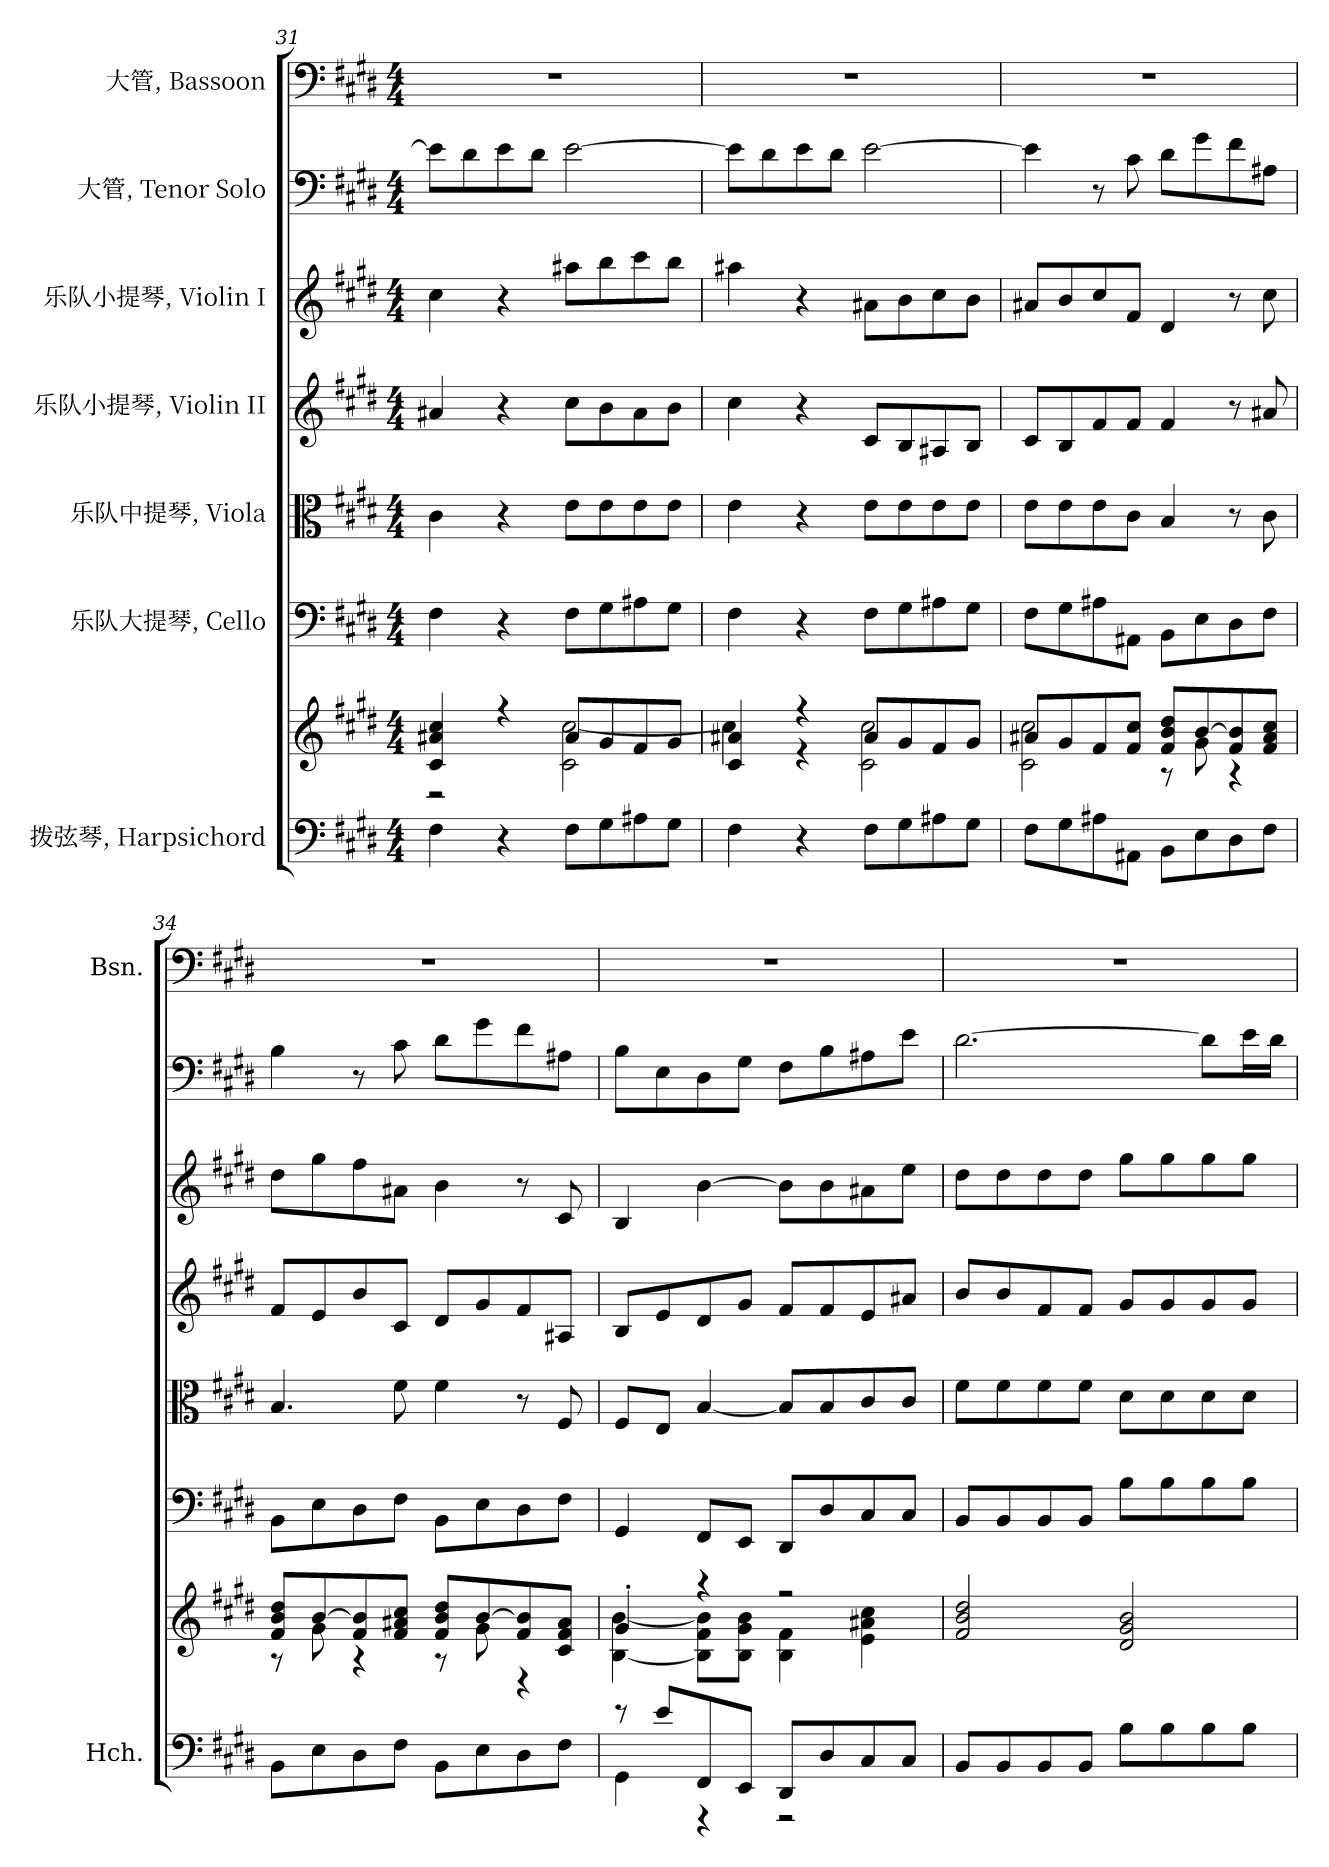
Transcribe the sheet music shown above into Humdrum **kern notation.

**kern	**kern	**kern	**kern	**kern	**kern	**kern	**kern
*part7	*part7	*part6	*part5	*part4	*part3	*part2	*part1
*staff8	*staff7	*staff6	*staff5	*staff4	*staff3	*staff2	*staff1
*I"拨弦琴, Harpsichord	*	*I"乐队大提琴, Cello	*I"乐队中提琴, Viola	*I"乐队小提琴, Violin II	*I"乐队小提琴, Violin I	*I"大管, Tenor Solo	*I"大管, Bassoon
*I'Hch.	*	*	*	*	*	*	*I'Bsn.
*clefF4	*clefG2	*clefF4	*clefC3	*clefG2	*clefG2	*clefF4	*clefF4
*k[f#c#g#d#]	*k[f#c#g#d#]	*k[f#c#g#d#]	*k[f#c#g#d#]	*k[f#c#g#d#]	*k[f#c#g#d#]	*k[f#c#g#d#]	*k[f#c#g#d#]
*M4/4	*M4/4	*M4/4	*M4/4	*M4/4	*M4/4	*M4/4	*M4/4
=31	=31	=31	=31	=31	=31	=31	=31
*	*^	*	*	*	*	*	*
4F#\	4c#/ 4a#X/ 4cc#/	2r	4F#\	4c#\	4a#X/	4cc#\	8e\L]	1r
.	.	.	.	.	.	.	8d#\	.
4r	4r	.	4r	4r	4r	4r	8e\	.
.	.	.	.	.	.	.	8d#\J	.
8F#\L	8a#/L	2c#\ [2cc#\	8F#\L	8e\L	8cc#\L	8aa#X\L	[2e\	.
8G#\	8g#/	.	8G#\	8e\	8b\	8bb\	.	.
8A#X\	8f#/	.	8A#X\	8e\	8a#\	8ccc#\	.	.
8G#\J	8g#/J	.	8G#\J	8e\J	8b\J	8bb\J	.	.
=32	=32	=32	=32	=32	=32	=32	=32	=32
4F#\	4c#/ 4a#X/	4cc#\]	4F#\	4e\	4cc#\	4aa#X\	8e\L]	1r
.	.	.	.	.	.	.	8d#\	.
4r	4r	4r	4r	4r	4r	4r	8e\	.
.	.	.	.	.	.	.	8d#\J	.
8F#\L	8a#/L	2c#\ 2cc#\	8F#\L	8e\L	8c#/L	8a#X\L	[2e\	.
8G#\	8g#/	.	8G#\	8e\	8B/	8b\	.	.
8A#X\	8f#/	.	8A#X\	8e\	8A#X/	8cc#\	.	.
8G#\J	8g#/J	.	8G#\J	8e\J	8B/J	8b\J	.	.
!!LO:PB:g=z
=33	=33	=33	=33	=33	=33	=33	=33	=33
8F#\L	8a#X/L	2c#\ 2cc#\	8F#\L	8e\L	8c#/L	8a#X/L	4e\]	1r
8G#\	8g#/	.	8G#\	8e\	8B/	8b/	.	.
8A#X\	8f#/	.	8A#X\	8e\	8f#/	8cc#/	8r	.
8AA#X\J	8f#/ 8cc#/J	.	8AA#X\J	8c#\J	8f#/J	8f#/J	8c#\	.
8BB\L	8f#/ 8b/ 8dd#/L	8r	8BB\L	4B/	4f#/	4d#/	8d#\L	.
8E\	[8b/	8g#\	8E\	.	.	.	8g#\	.
8D#\	8f#/ 8b/]	4r	8D#\	8r	8r	8r	8f#\	.
8F#\J	8f#/ 8a#/ 8cc#/J	.	8F#\J	8c#\	8a#X/	8cc#\	8A#X\J	.
=34	=34	=34	=34	=34	=34	=34	=34	=34
8BB\L	8f#/ 8b/ 8dd#/L	8r	8BB\L	4.B/	8f#/L	8dd#\L	4B\	1r
8E\	[8b/	8g#\	8E\	.	8e/	8gg#\	.	.
8D#\	8f#/ 8b/]	4r	8D#\	.	8b/	8ff#\	8r	.
8F#\J	8f#/ 8a#X/ 8cc#/J	.	8F#\J	8f#\	8c#/J	8a#X\J	8c#\	.
8BB\L	8f#/ 8b/ 8dd#/L	8r	8BB\L	4f#\	8d#/L	4b\	8d#\L	.
8E\	[8b/	8g#\	8E\	.	8g#/	.	8g#\	.
8D#\	8f#/ 8b/]	4r	8D#\	8r	8f#/	8r	8f#\	.
8F#\J	8c#/ 8f#/ 8a#/J	.	8F#\J	8F#/	8A#X/J	8c#/	8A#X\J	.
=35	=35	=35	=35	=35	=35	=35	=35	=35
*^	*	*	*	*	*	*	*	*
8r	4GG#\	4g#'/	[4B\ [4b\	4GG#/	8F#/L	8B/L	4B/	8B\L	1r
8e/L	.	.	.	.	8E/J	8e/	.	8E\	.
8FF#/	4r	4r	8B\] 8f#\ 8b\]L	8FF#/L	[4B/	8d#/	[4b\	8D#\	.
8EE/J	.	.	8B\ 8g#\ 8b\J	8EE/J	.	8g#/J	.	8G#\J	.
8DD#/L	2r	2r	4B\ 4f#\	8DD#/L	8B/L]	8f#/L	8b\L]	8F#\L	.
8D#/	.	.	.	8D#/	8B/	8f#/	8b\	8B\	.
8C#/	.	.	4e\ 4a#X\ 4cc#\	8C#/	8c#/	8e/	8a#X\	8A#X\	.
8C#/J	.	.	.	8C#/J	8c#/J	8a#X/J	8ee\J	8e\J	.
*v	*v	*	*	*	*	*	*	*	*
*	*v	*v	*	*	*	*	*	*
!!LO:PB:g=z
=36	=36	=36	=36	=36	=36	=36	=36
8BB/L	2f#/ 2b/ 2dd#/	8BB/L	8f#\L	8b/L	8dd#\L	[2.d#\	1r
8BB/	.	8BB/	8f#\	8b/	8dd#\	.	.
8BB/	.	8BB/	8f#\	8f#/	8dd#\	.	.
8BB/J	.	8BB/J	8f#\J	8f#/J	8dd#\J	.	.
8B\L	2d#/ 2g#/ 2b/	8B\L	8d#\L	8g#/L	8gg#\L	.	.
8B\	.	8B\	8d#\	8g#/	8gg#\	.	.
8B\	.	8B\	8d#\	8g#/	8gg#\	8d#\L]	.
8B\J	.	8B\J	8d#\J	8g#/J	8gg#\J	16e\L	.
.	.	.	.	.	.	16d#\JJ	.
=	=	=	=	=	=	=	=
*-	*-	*-	*-	*-	*-	*-	*-
